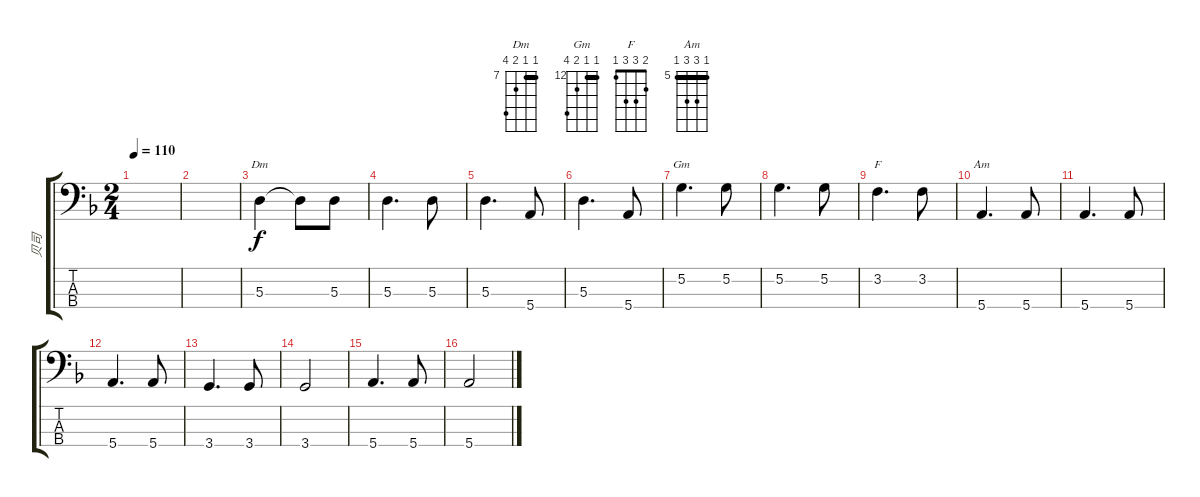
\track ("贝司" "贝司") {instrument electricbassfinger}
\staff {score tabs}
\tuning (G2 D2 A1 E1) {hide}
\chord ("Dm" 7 7 8 10) {firstfret 7 barre 7}
\chord ("Gm" 12 12 13 15) {firstfret 12 barre 12}
\chord ("F" 2 3 3 1)
\chord ("Am" 5 7 7 5) {firstfret 5 barre 5}
\ts (2 4)
\tempo 110
\clef f4
\ks dminor
|
|
5.3.4{ch "Dm"} 5.3{t}.8 5.3.8 |
5.3.4{d} 5.3.8 |
5.3.4{d} 5.4.8 |
5.3.4{d} 5.4.8 |
5.2.4{d ch "Gm"} 5.2.8 |
5.2.4{d} 5.2.8 |
3.2.4{d ch "F"} 3.2.8 |
5.4.4{d ch "Am"} 5.4.8 |
5.4.4{d} 5.4.8 |
5.4.4{d} 5.4.8 |
3.4.4{d} 3.4.8 |
3.4.2 |
5.4.4{d} 5.4.8 |
5.4.2
